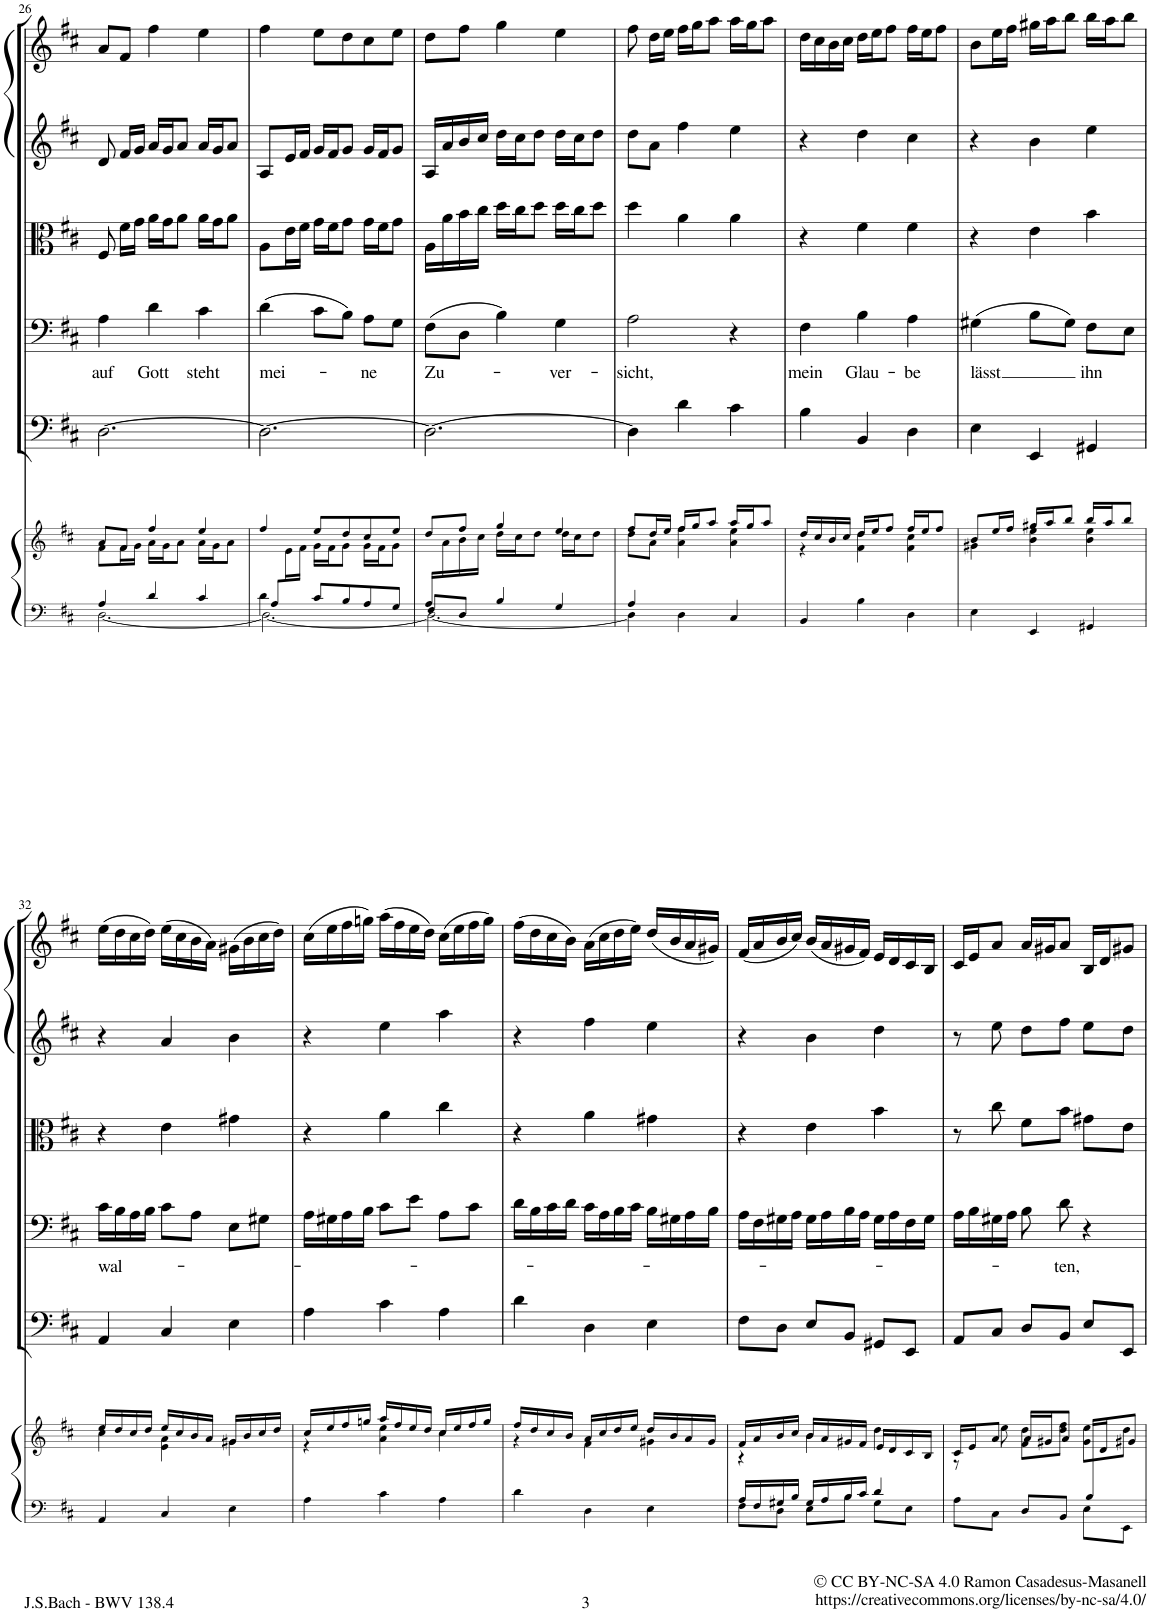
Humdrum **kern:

**kern	**kern	**kern	**kern	**text	**kern	**kern	**kern
*part6	*part6	*part5	*part4	*part4	*part3	*part2	*part1
*staff7	*staff6	*staff5	*staff4	*staff4	*staff3	*staff2	*staff1
*I"Piano reduction	*	*I"Continuo	*I"Basso	*	*I"Viola	*I"Violino II	*I"Violino I
*I'Pno	*	*	*	*	*I'Vla	*I'Vln	*I'Vln
!!LO:PB:g=z
*clefF4	*clefG2	*clefF4	*clefF4	*	*clefC3	*clefG2	*clefG2
*k[f#c#]	*k[f#c#]	*k[f#c#]	*k[f#c#]	*	*k[f#c#]	*k[f#c#]	*k[f#c#]
*M3/4	*M3/4	*M3/4	*M3/4	*	*M3/4	*M3/4	*M3/4
=26	=26	=26	=26	=26	=26	=26	=26
*^	*^	*	*	*	*	*	*
!	!	!	!	!	!	!LO:LY:b	!	!	!
4A/	[2.D\	8a/L	8f#\L	[2.D\	4A\	auf	8F#/	8d/	8a/L
.	.	8f#/J	16f#\L	.	.	.	16f#\LL	16f#/LL	8f#/J
.	.	.	16g\JJ	.	.	.	16g\JJ	16g/JJ	.
!	!	!	!	!	!	!LO:LY:b	!	!	!
4d/	.	4ff#/	16a\LL	.	4d\	Gott	16a\LL	16a/LL	4ff#\
.	.	.	16g\J	.	.	.	16g\J	16g/J	.
.	.	.	8a\J	.	.	.	8a\J	8a/J	.
!	!	!	!	!	!	!LO:LY:b	!	!	!
4c#/	.	4ee/	16a\LL	.	4c#\	steht	16a\LL	16a/LL	4ee\
.	.	.	16g\J	.	.	.	16g\J	16g/J	.
.	.	.	8a\J	.	.	.	8a\J	8a/J	.
=27	=27	=27	=27	=27	=27	=27	=27	=27	=27
*	*^	*	*	*	*	*	*	*	*
!	!	!	!	!	!	!	!LO:LY:b	!	!	!
8A/L	4d\	2.D\_	4ff#/	8ryy	2.D\_	(4d\	mei-	8A\L	8A/L	4ff#\
2ryy	.	.	.	16e\L	.	.	.	16e\L	16e/L	.
.	.	.	.	16f#\JJ	.	.	.	16f#\JJ	16f#/JJ	.
.	8c#/L	.	8ee/L	16g\LL	.	8c#\L	.	16g\LL	16g/LL	8ee\L
.	.	.	.	16f#\J	.	.	.	16f#\J	16f#/J	.
.	8B/	.	8dd/	8g\J	.	8B\J)	.	8g\J	8g/J	8dd\
!	!	!	!	!	!	!	!LO:LY:b	!	!	!
.	8A/	.	8cc#/	16g\LL	.	8A\L	-ne	16g\LL	16g/LL	8cc#\
.	.	.	.	16f#\J	.	.	.	16f#\J	16f#/J	.
8ryy	8G/J	.	8ee/J	8g\J	.	8G\J	.	8g\J	8g/J	8ee\J
=28	=28	=28	=28	=28	=28	=28	=28	=28	=28	=28
!	!	!	!	!	!	!	!LO:LY:b	!	!	!
16A/LL	8F#/L	2.D\_	8dd/L	16ryy	2.D\_	(8F#\L	Zu-	16A\LL	16A/LL	8dd\L
2ryy	.	.	.	16a\	.	.	.	16a\	16a/	.
.	8D/J	.	8ff#/J	16b\	.	8D\J	.	16b\	16b/	8ff#\J
.	.	.	.	16cc#\JJ	.	.	.	16cc#\JJ	16cc#/JJ	.
.	4B/	.	4gg/	16dd\LL	.	4B\)	.	16dd\LL	16dd\LL	4gg\
.	.	.	.	16cc#\J	.	.	.	16cc#\J	16cc#\J	.
.	.	.	.	8dd\J	.	.	.	8dd\J	8dd\J	.
!	!	!	!	!	!	!	!LO:LY:b	!	!	!
.	4G/	.	4ee/	16dd\LL	.	4G\	-ver-	16dd\LL	16dd\LL	4ee\
8.ryy	.	.	.	16cc#\J	.	.	.	16cc#\J	16cc#\J	.
.	.	.	.	8dd\J	.	.	.	8dd\J	8dd\J	.
*	*v	*v	*	*	*	*	*	*	*	*
=29	=29	=29	=29	=29	=29	=29	=29	=29	=29
!	!	!	!	!	!	!LO:LY:b	!	!	!
4A/	4D\]	8ff#/L	8dd\L	4D\]	2A\	-sicht,	4dd\	8dd\L	8ff#\
.	.	16dd/L	8a\J	.	.	.	.	8a\J	16dd\LL
.	.	16ee/JJ	.	.	.	.	.	.	16ee\JJ
4ryy	4D\	16ff#/LL	4a\ 4ff#\	4d\	.	.	4a\	4ff#\	16ff#\LL
.	.	16gg/J	.	.	.	.	.	.	16gg\J
.	.	8aa/J	.	.	.	.	.	.	8aa\J
4ryy	4C#/	16aa/LL	4a\ 4ee\	4c#\	4r	.	4a\	4ee\	16aa\LL
.	.	16gg/J	.	.	.	.	.	.	16gg\J
.	.	8aa/J	.	.	.	.	.	.	8aa\J
*v	*v	*	*	*	*	*	*	*	*
=30	=30	=30	=30	=30	=30	=30	=30	=30
!	!	!	!	!	!LO:LY:b	!	!	!
4BB/	16dd/LL	4r	4B\	4F#\	mein	4r	4r	16dd\LL
.	16cc#/	.	.	.	.	.	.	16cc#\
.	16b/	.	.	.	.	.	.	16b\
.	16cc#/JJ	.	.	.	.	.	.	16cc#\JJ
!	!	!	!	!	!LO:LY:b	!	!	!
4B\	16dd/LL	4f#\ 4dd\	4BB/	4B\	Glau-	4f#\	4dd\	16dd\LL
.	16ee/J	.	.	.	.	.	.	16ee\J
.	8ff#/J	.	.	.	.	.	.	8ff#\J
!	!	!	!	!	!LO:LY:b	!	!	!
4D\	16ff#/LL	4f#\ 4cc#\	4D\	4A\	-be	4f#\	4cc#\	16ff#\LL
.	16ee/J	.	.	.	.	.	.	16ee\J
.	8ff#/J	.	.	.	.	.	.	8ff#\J
=31	=31	=31	=31	=31	=31	=31	=31	=31
!	!	!	!	!	!LO:LY:b	!	!	!
4E\	8b/L	4g#X\	4E\	(4G#X\	lässt	4r	4r	8b\L
.	16ee/L	.	.	.	.	.	.	16ee\L
.	16ff#/JJ	.	.	.	.	.	.	16ff#\JJ
4EE/	16gg#X/LL	4b\ 4ee\	4EE/	8B\L	.	4e\	4b\	16gg#X\LL
.	16aa/J	.	.	.	.	.	.	16aa\J
.	8bb/J	.	.	8G#\J)	.	.	.	8bb\J
!	!	!	!	!	!LO:LY:b	!	!	!
4GG#X/	16bb/LL	4b\ 4ee\	4GG#X/	8F#\L	ihn	4b\	4ee\	16bb\LL
.	16aa/J	.	.	.	.	.	.	16aa\J
.	8bb/J	.	.	8E\J	.	.	.	8bb\J
!!LO:LB:g=z
=32	=32	=32	=32	=32	=32	=32	=32	=32
!	!	!	!	!	!LO:LY:b	!	!	!
4AA/	16ee/LL	4cc#\	4AA/	16c#\LL	wal-	4r	4r	(16ee\LL
.	16dd/	.	.	16B\	.	.	.	16dd\
.	16cc#/	.	.	16A\	.	.	.	16cc#\
.	16dd/JJ	.	.	16B\JJ	.	.	.	16dd\JJ)
4C#/	16ee/LL	4e\ 4a\	4C#/	8c#\L	.	4e\	4a/	(16ee\LL
.	16cc#/	.	.	.	.	.	.	16cc#\
.	16b/	.	.	8A\J	.	.	.	16b\
.	16a/JJ	.	.	.	.	.	.	16a\JJ)
4E\	16g#X/LL	4g#\	4E\	8E\L	.	4g#X\	4b\	(16g#X\LL
.	16b/	.	.	.	.	.	.	16b\
.	16cc#/	.	.	8G#X\J	.	.	.	16cc#\
.	16dd/JJ	.	.	.	.	.	.	16dd\JJ)
=33	=33	=33	=33	=33	=33	=33	=33	=33
4A\	16cc#/LL	4r	4A\	16A\LL	.	4r	4r	(16cc#\LL
.	16ee/	.	.	16G#X\	.	.	.	16ee\
.	16ff#/	.	.	16A\	.	.	.	16ff#\
.	16ggn/JJ	.	.	16B\JJ	.	.	.	16ggn\JJ)
4c#\	16aa/LL	4a\ 4ee\	4c#\	8c#\L	.	4a\	4ee\	(16aa\LL
.	16ff#/	.	.	.	.	.	.	16ff#\
.	16ee/	.	.	8e\J	.	.	.	16ee\
.	16dd/JJ	.	.	.	.	.	.	16dd\JJ)
4A\	16cc#/LL	4cc#\	4A\	8A\L	.	4cc#\	4aa\	(16cc#\LL
.	16ee/	.	.	.	.	.	.	16ee\
.	16ff#/	.	.	8c#\J	.	.	.	16ff#\
.	16gg/JJ	.	.	.	.	.	.	16gg\JJ)
=34	=34	=34	=34	=34	=34	=34	=34	=34
4d\	16ff#/LL	4r	4d\	16d\LL	.	4r	4r	(16ff#\LL
.	16dd/	.	.	16B\	.	.	.	16dd\
.	16cc#/	.	.	16c#\	.	.	.	16cc#\
.	16b/JJ	.	.	16d\JJ	.	.	.	16b\JJ)
4D\	16a/LL	4f#\	4D\	16c#\LL	.	4a\	4ff#\	(16a\LL
.	16cc#/	.	.	16A\	.	.	.	16cc#\
.	16dd/	.	.	16B\	.	.	.	16dd\
.	16ee/JJ	.	.	16c#\JJ	.	.	.	16ee\JJ)
4E\	16dd/LL	4g#X\	4E\	16B\LL	.	4g#X\	4ee\	(16dd/LL
.	16b/	.	.	16G#X\	.	.	.	16b/
.	16a/	.	.	16A\	.	.	.	16a/
.	16g#/JJ	.	.	16B\JJ	.	.	.	16g#X/JJ)
=35	=35	=35	=35	=35	=35	=35	=35	=35
*^	*	*	*	*	*	*	*	*
16A/LL	8F#\L	16f#/LL	4r	8F#\L	16A\LL	.	4r	4r	(16f#/LL
16F#/	.	16a/	.	.	16F#\	.	.	.	16a/
16G#X/	8D\J	16b/	.	8D\J	16G#X\	.	.	.	16b/
16B/JJ	.	16cc#/JJ	.	.	16A\JJ	.	.	.	16cc#/JJ)
16G#/LL	8E\L	16b/LL	4b\	8E/L	16G#\LL	.	4e\	4b\	(16b/LL
16A/	.	16a/	.	.	16A\	.	.	.	16a/
16B/	8B\J	16g#X/	.	8BB/J	16B\	.	.	.	16g#X/
16c#/JJ	.	16f#/JJ	.	.	16A\JJ	.	.	.	16f#/JJ)
4d/	8G#\L	16e/LL	4dd\	8GG#X/L	16G#\LL	.	4b\	4dd\	16e/LL
.	.	16d/	.	.	16A\	.	.	.	16d/
.	8E\J	16c#/	.	8EE/J	16F#\	.	.	.	16c#/
.	.	16B/JJ	.	.	16G#\JJ	.	.	.	16B/JJ
=36	=36	=36	=36	=36	=36	=36	=36	=36	=36
2ryy	8A\L	16c#/LL	8r	8AA/L	16A\LL	.	8r	8r	16c#/LL
.	.	16e/J	.	.	16B\	.	.	.	16e/J
.	8C#\J	8a/J	8ee\	8C#/J	16G#X\	.	8cc#\	8ee\	8a/J
.	.	.	.	.	16A\JJ	.	.	.	.
.	8D/L	16a/LL	8f#\ 8dd\L	8D/L	8B\	.	8f#\L	8dd\L	16a/LL
.	.	16g#X/J	.	.	.	.	.	.	16g#X/J
!	!	!	!	!	!	!LO:LY:b	!	!	!
.	8BB/J	8a/J	8dd\ 8ff#\J	8BB/J	8d\	-ten,	8b\J	8ff#\J	8a/J
16B/LL	8E\L	16ryy	8g#\ 8ee\L	8E/L	4r	.	8g#X\L	8ee\L	16B/LL
8.ryy	.	16d/J	.	.	.	.	.	.	16d/J
.	8EE\J	8g#X/J	8dd\J	8EE/J	.	.	8e\J	8dd\J	8g#X/J
*v	*v	*	*	*	*	*	*	*	*
*	*v	*v	*	*	*	*	*	*
=	=	=	=	=	=	=	=
*-	*-	*-	*-	*-	*-	*-	*-
